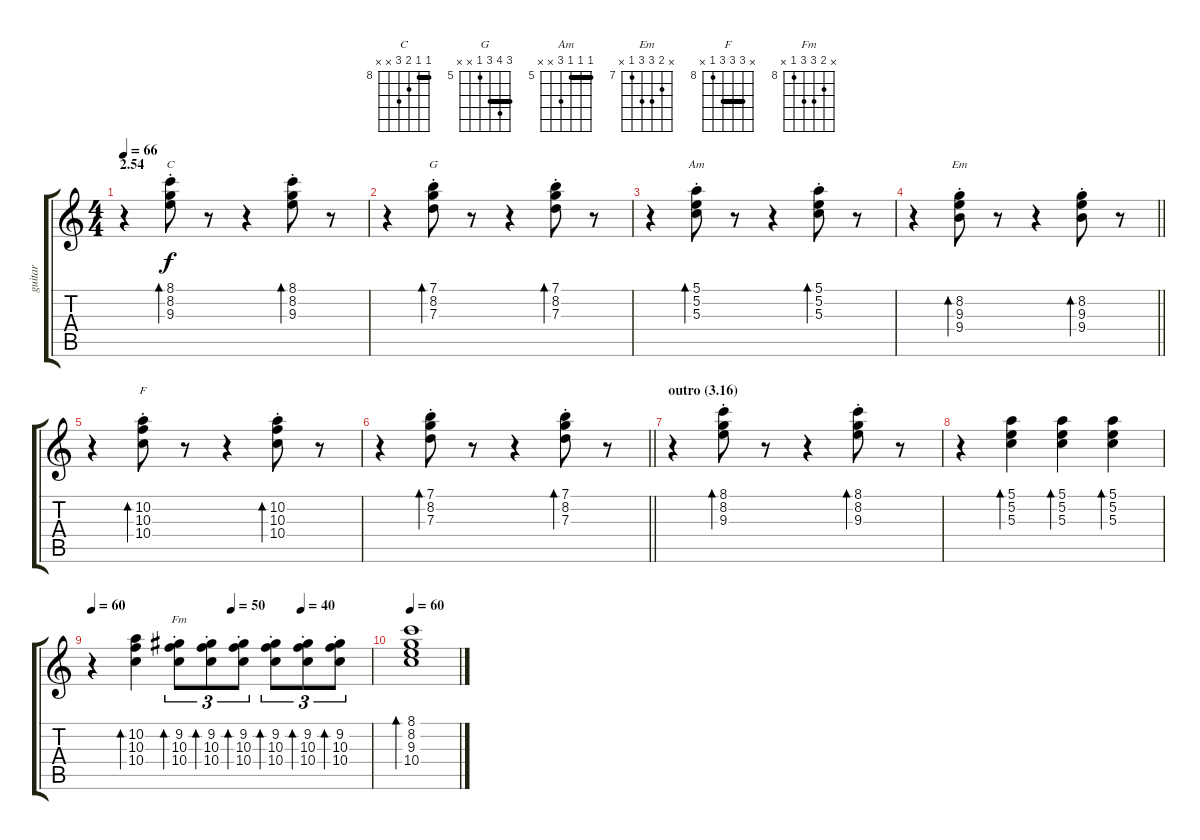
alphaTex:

\track ("guitar" "guitar") {instrument electricguitarjazz}
\staff {score tabs}
\tuning (E4 B3 G3 D3 A2 E2) {hide}
\chord ("C" 8 8 9 10 x x) {firstfret 8 barre 8}
\chord ("G" 7 8 7 5 x x) {firstfret 5 barre 7}
\chord ("Am" 5 5 5 7 x x) {firstfret 5 barre 5}
\chord ("Em" x 8 9 9 7 x) {firstfret 7}
\chord ("F" x 10 10 10 8 x) {firstfret 8 barre 10}
\chord ("Fm" x 9 10 10 8 x) {firstfret 8}
\ts (4 4)
\section ("" "2.54")
\tempo 66
\clef g2
\ks c
r.4{dy f} (8.1{st} 8.2{st} 9.3{st}).8{bd 60 ch "C"} r.8 r.4 (8.1{st} 8.2{st} 9.3{st}).8{bd 60} r.8 |
r.4 (7.1{st} 8.2{st} 7.3{st}).8{bd 60 ch "G"} r.8 r.4 (7.1{st} 8.2{st} 7.3{st}).8{bd 60} r.8 |
r.4 (5.1{st} 5.2{st} 5.3{st}).8{bd 60 ch "Am"} r.8 r.4 (5.1{st} 5.2{st} 5.3{st}).8{bd 60} r.8 |
\barLineRight lightlight
r.4 (8.2{st} 9.3{st} 9.4{st}).8{bd 60 ch "Em"} r.8 r.4 (8.2{st} 9.3{st} 9.4{st}).8{bd 60} r.8 |
r.4 (10.2{st} 10.3{st} 10.4{st}).8{bd 60 ch "F"} r.8 r.4 (10.2{st} 10.3{st} 10.4{st}).8{bd 60} r.8 |
\barLineRight lightlight
r.4 (7.1{st} 8.2{st} 7.3{st}).8{bd 60} r.8 r.4 (7.1{st} 8.2{st} 7.3{st}).8{bd 60} r.8 |
\section ("" "outro (3.16)")
r.4 (8.1{st} 8.2{st} 9.3{st}).8{bd 60} r.8 r.4 (8.1{st} 8.2{st} 9.3{st}).8{bd 60} r.8 |
r.4 (5.1 5.2 5.3).4{bd 60} (5.1 5.2 5.3).4{bd 60} (5.1 5.2 5.3).4{bd 60} |
\tempo 60
\tempo (50 0.5)
\tempo (40 0.75)
r.4 (10.2 10.3 10.4).4{bd 60} (9.2{st} 10.3{st} 10.4{st}).8{tu (3 2) bd 60 ch "Fm"} (9.2{st} 10.3{st} 10.4{st}).8{tu (3 2) bd 60} (9.2{st} 10.3{st} 10.4{st}).8{tu (3 2) bd 60} (9.2{st} 10.3{st} 10.4{st}).8{tu (3 2) bd 60} (9.2{st} 10.3{st} 10.4{st}).8{tu (3 2) bd 60} (9.2{st} 10.3{st} 10.4{st}).8{tu (3 2) bd 60} |
\tempo 60
(8.1 8.2 9.3 10.4).1{bd 60}
